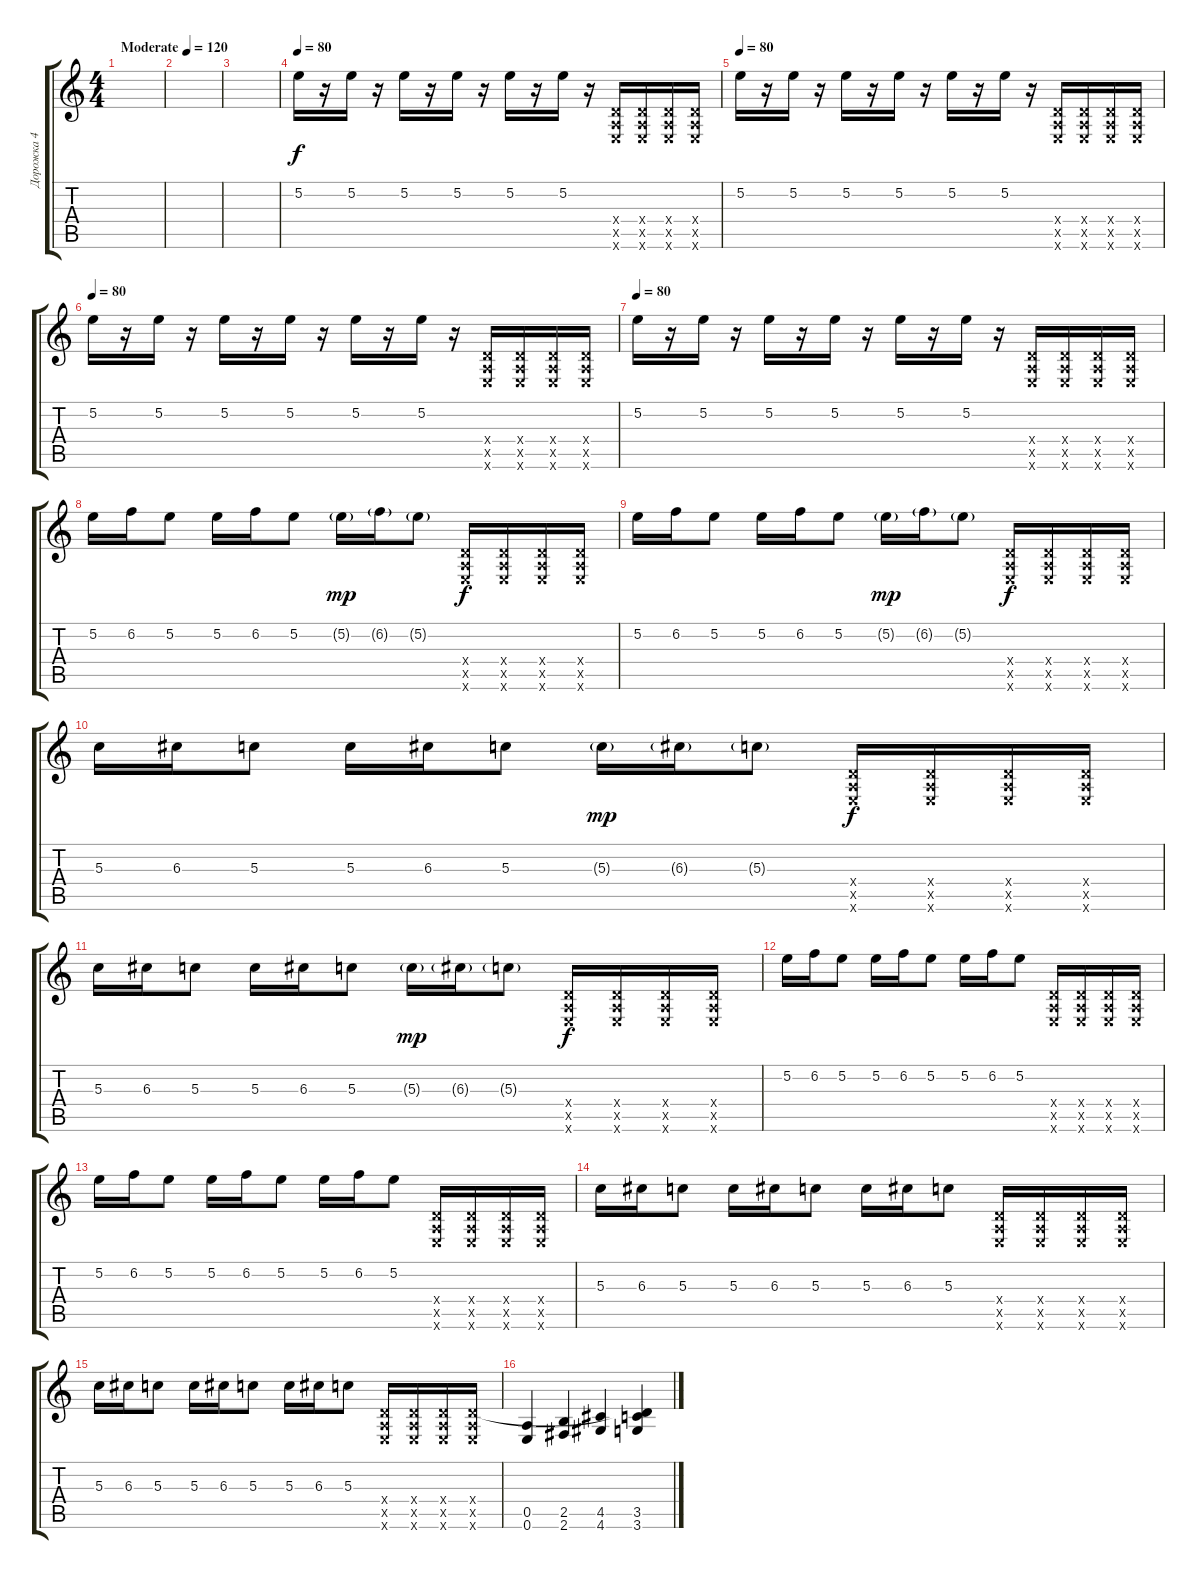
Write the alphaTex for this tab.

\track ("Дорожка 4" "Дорожка 4") {instrument electricguitarclean}
\staff {score tabs}
\tuning (E4 B3 G3 D3 A2 E2) {hide}
\ts (4 4)
\tempo (120 "Moderate")
\tempo 80
\tempo (120 "Moderate")
\clef g2
\ks c
|
|
|
\tempo 80
5.2.16{volume 13} r.16 5.2.16 r.16 5.2.16 r.16 5.2.16 r.16 5.2.16 r.16 5.2.16 r.16 (0.4{x} 0.5{x} 0.6{x}).16 (0.4{x} 0.5{x} 0.6{x}).16 (0.4{x} 0.5{x} 0.6{x}).16 (0.4{x} 0.5{x} 0.6{x}).16 |
\tempo 80
5.2.16 r.16 5.2.16 r.16 5.2.16 r.16 5.2.16 r.16 5.2.16 r.16 5.2.16 r.16 (0.4{x} 0.5{x} 0.6{x}).16 (0.4{x} 0.5{x} 0.6{x}).16 (0.4{x} 0.5{x} 0.6{x}).16 (0.4{x} 0.5{x} 0.6{x}).16 |
\tempo 80
5.2.16 r.16 5.2.16 r.16 5.2.16 r.16 5.2.16 r.16 5.2.16 r.16 5.2.16 r.16 (0.4{x} 0.5{x} 0.6{x}).16 (0.4{x} 0.5{x} 0.6{x}).16 (0.4{x} 0.5{x} 0.6{x}).16 (0.4{x} 0.5{x} 0.6{x}).16 |
\tempo 80
5.2.16 r.16 5.2.16 r.16 5.2.16 r.16 5.2.16 r.16 5.2.16 r.16 5.2.16 r.16 (0.4{x} 0.5{x} 0.6{x}).16 (0.4{x} 0.5{x} 0.6{x}).16 (0.4{x} 0.5{x} 0.6{x}).16 (0.4{x} 0.5{x} 0.6{x}).16 |
5.2.16 6.2.16 5.2.8 5.2.16 6.2.16 5.2.8 5.2{g}.16{dy mp} 6.2{g}.16 5.2{g}.8 (0.4{x} 0.5{x} 0.6{x}).16{dy f} (0.4{x} 0.5{x} 0.6{x}).16 (0.4{x} 0.5{x} 0.6{x}).16 (0.4{x} 0.5{x} 0.6{x}).16 |
5.2.16 6.2.16 5.2.8 5.2.16 6.2.16 5.2.8 5.2{g}.16{dy mp} 6.2{g}.16 5.2{g}.8 (0.4{x} 0.5{x} 0.6{x}).16{dy f} (0.4{x} 0.5{x} 0.6{x}).16 (0.4{x} 0.5{x} 0.6{x}).16 (0.4{x} 0.5{x} 0.6{x}).16 |
5.3.16 6.3.16 5.3.8 5.3.16 6.3.16 5.3.8 5.3{g}.16{dy mp} 6.3{g}.16 5.3{g}.8 (0.4{x} 0.5{x} 0.6{x}).16{dy f} (0.4{x} 0.5{x} 0.6{x}).16 (0.4{x} 0.5{x} 0.6{x}).16 (0.4{x} 0.5{x} 0.6{x}).16 |
5.3.16 6.3.16 5.3.8 5.3.16 6.3.16 5.3.8 5.3{g}.16{dy mp} 6.3{g}.16 5.3{g}.8 (0.4{x} 0.5{x} 0.6{x}).16{dy f} (0.4{x} 0.5{x} 0.6{x}).16 (0.4{x} 0.5{x} 0.6{x}).16 (0.4{x} 0.5{x} 0.6{x}).16 |
5.2.16 6.2.16 5.2.8 5.2.16 6.2.16 5.2.8 5.2.16 6.2.16 5.2.8 (0.4{x} 0.5{x} 0.6{x}).16 (0.4{x} 0.5{x} 0.6{x}).16 (0.4{x} 0.5{x} 0.6{x}).16 (0.4{x} 0.5{x} 0.6{x}).16 |
5.2.16 6.2.16 5.2.8 5.2.16 6.2.16 5.2.8 5.2.16 6.2.16 5.2.8 (0.4{x} 0.5{x} 0.6{x}).16 (0.4{x} 0.5{x} 0.6{x}).16 (0.4{x} 0.5{x} 0.6{x}).16 (0.4{x} 0.5{x} 0.6{x}).16 |
5.3.16 6.3.16 5.3.8 5.3.16 6.3.16 5.3.8 5.3.16 6.3.16 5.3.8 (0.4{x} 0.5{x} 0.6{x}).16 (0.4{x} 0.5{x} 0.6{x}).16 (0.4{x} 0.5{x} 0.6{x}).16 (0.4{x} 0.5{x} 0.6{x}).16 |
5.3.16 6.3.16 5.3.8 5.3.16 6.3.16 5.3.8 5.3.16 6.3.16 5.3.8 (0.4{x} 0.5{x} 0.6{x}).16 (0.4{x} 0.5{x} 0.6{x}).16 (0.4{x} 0.5{x} 0.6{x}).16 (0.4{x} 0.5{x} 0.6{x}).16 |
(0.5 0.6).4{instrument overdrivenguitar} (2.5 2.6).4 (4.5 4.6).4 (0.4{t} 3.5 3.6).4
